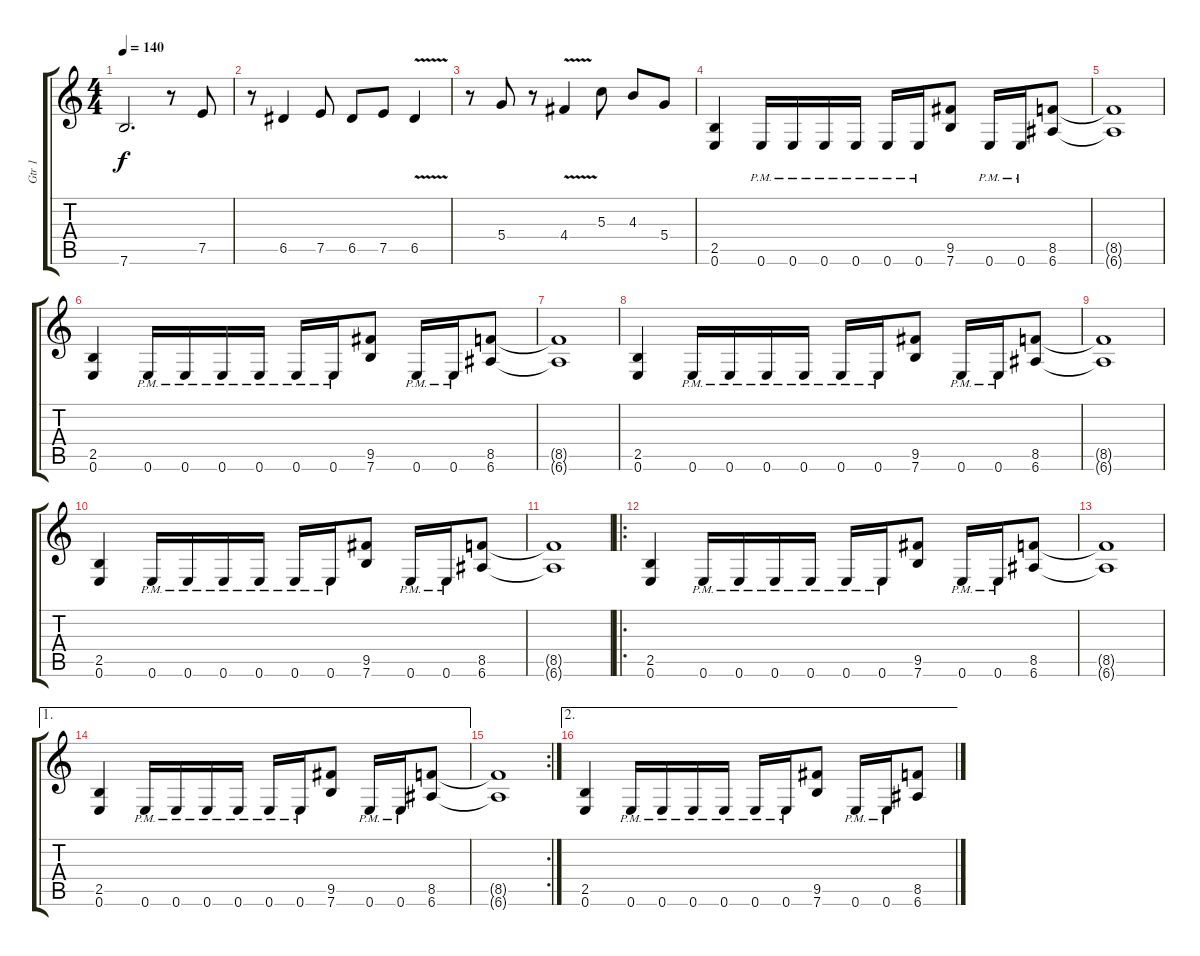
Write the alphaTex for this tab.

\track ("Gtr 1" "Gtr 1") {instrument distortionguitar}
\staff {score tabs}
\tuning (E4 B3 G3 D3 A2 E2) {hide}
\ts (4 4)
\tempo 140
\clef g2
\ks c
7.6{t}.2{d dy f} r.8 7.5.8 |
r.8 6.5.4 7.5.8 6.5.8 7.5.8 6.5{v}.4 |
r.8 5.4.8 r.8 4.4{v}.4 5.3.8 4.3.8 5.4.8 |
(2.5 0.6).4 0.6{pm}.16 0.6{pm}.16 0.6{pm}.16 0.6{pm}.16 0.6{pm}.16 0.6{pm}.16 (9.5 7.6).8 0.6{pm}.16 0.6{pm}.16 (8.5 6.6).8 |
(8.5{t} 6.6{t}).1 |
(2.5 0.6).4 0.6{pm}.16 0.6{pm}.16 0.6{pm}.16 0.6{pm}.16 0.6{pm}.16 0.6{pm}.16 (9.5 7.6).8 0.6{pm}.16 0.6{pm}.16 (8.5 6.6).8 |
(8.5{t} 6.6{t}).1 |
(2.5 0.6).4 0.6{pm}.16 0.6{pm}.16 0.6{pm}.16 0.6{pm}.16 0.6{pm}.16 0.6{pm}.16 (9.5 7.6).8 0.6{pm}.16 0.6{pm}.16 (8.5 6.6).8 |
(8.5{t} 6.6{t}).1 |
(2.5 0.6).4 0.6{pm}.16 0.6{pm}.16 0.6{pm}.16 0.6{pm}.16 0.6{pm}.16 0.6{pm}.16 (9.5 7.6).8 0.6{pm}.16 0.6{pm}.16 (8.5 6.6).8 |
(8.5{t} 6.6{t}).1 |
\ro
(2.5 0.6).4 0.6{pm}.16 0.6{pm}.16 0.6{pm}.16 0.6{pm}.16 0.6{pm}.16 0.6{pm}.16 (9.5 7.6).8 0.6{pm}.16 0.6{pm}.16 (8.5 6.6).8 |
(8.5{t} 6.6{t}).1 |
\ae 1
(2.5 0.6).4 0.6{pm}.16 0.6{pm}.16 0.6{pm}.16 0.6{pm}.16 0.6{pm}.16 0.6{pm}.16 (9.5 7.6).8 0.6{pm}.16 0.6{pm}.16 (8.5 6.6).8 |
\rc 2
(8.5{t} 6.6{t}).1 |
\ae 2
(2.5 0.6).4 0.6{pm}.16 0.6{pm}.16 0.6{pm}.16 0.6{pm}.16 0.6{pm}.16 0.6{pm}.16 (9.5 7.6).8 0.6{pm}.16 0.6{pm}.16 (8.5 6.6).8
